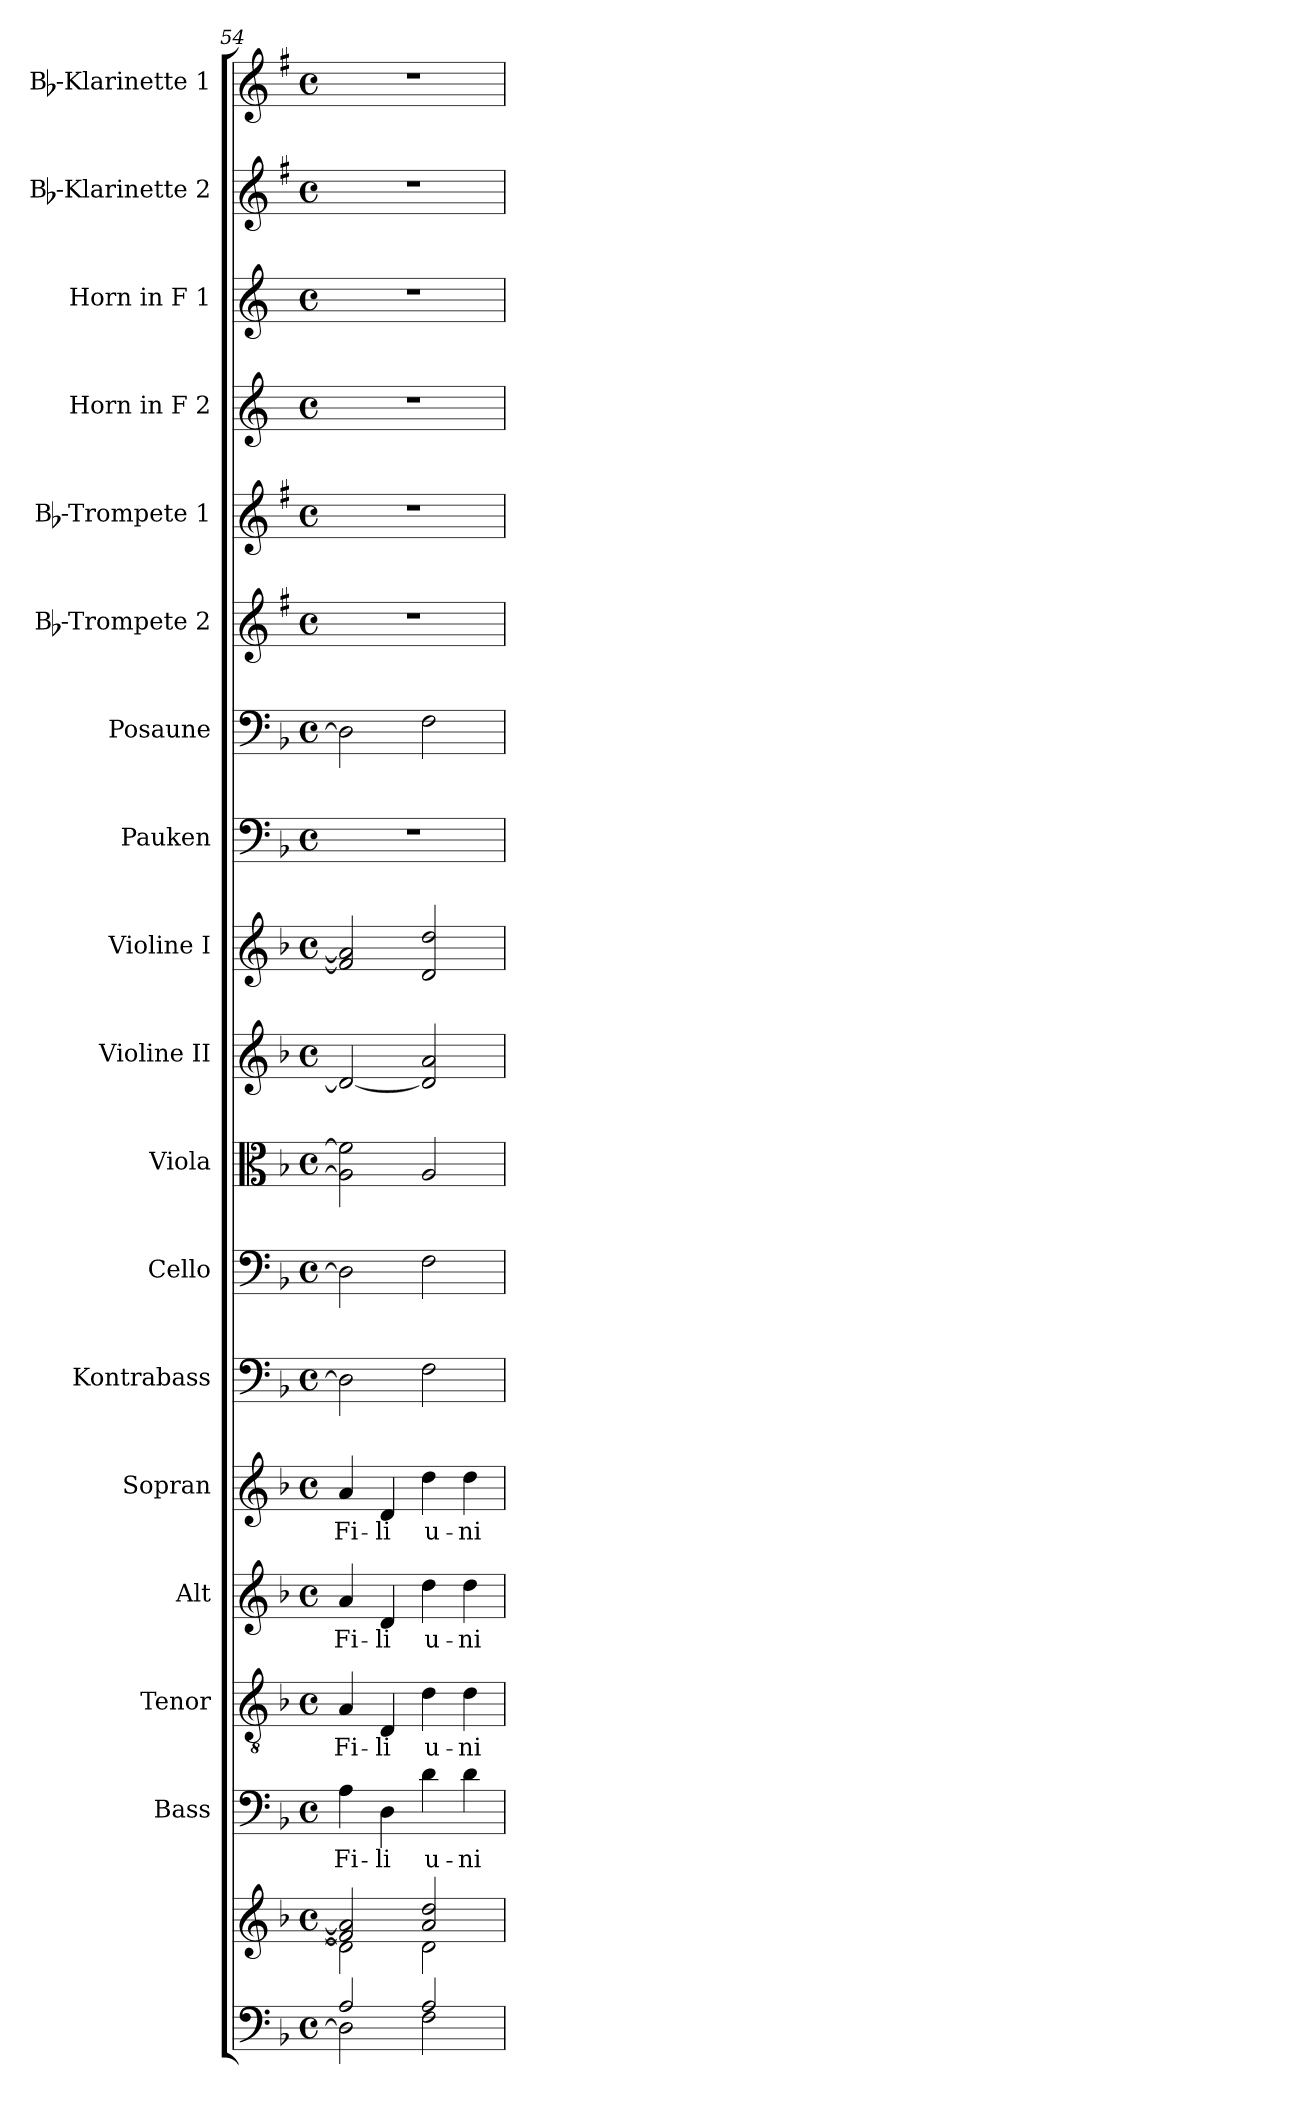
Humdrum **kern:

**kern	**kern	**kern	**text	**kern	**text	**kern	**text	**kern	**text	**kern	**kern	**kern	**kern	**kern	**kern	**kern	**kern	**kern	**kern	**kern	**kern	**kern
*part18	*part18	*part17	*part17	*part16	*part16	*part15	*part15	*part14	*part14	*part13	*part12	*part11	*part10	*part9	*part8	*part7	*part6	*part5	*part4	*part3	*part2	*part1
*staff19	*staff18	*staff17	*staff17	*staff16	*staff16	*staff15	*staff15	*staff14	*staff14	*staff13	*staff12	*staff11	*staff10	*staff9	*staff8	*staff7	*staff6	*staff5	*staff4	*staff3	*staff2	*staff1
*	*	*I"Bass	*	*I"Tenor	*	*I"Alt	*	*I"Sopran	*	*I"Kontrabass	*I"Cello	*I"Viola	*I"Violine II	*I"Violine I	*I"Pauken	*I"Posaune	*I"Bb-Trompete 2	*I"Bb-Trompete 1	*I"Horn in F 2	*I"Horn in F 1	*I"Bb-Klarinette 2	*I"Bb-Klarinette 1
*	*	*I'B.	*	*I'T.	*	*I'A.	*	*I'S.	*	*I'Kb.	*	*I'Vla.	*I'Vl. II	*I'Vl. I	*I'Pk.	*I'Pos.	*I'Bb Trp. 2	*I'Bb Trp. 1	*	*	*I'Bb Kl. 2	*I'Bb Kl. 1
*clefF4	*clefG2	*clefF4	*	*clefGv2	*	*clefG2	*	*clefG2	*	*clefF4	*clefF4	*clefC3	*clefG2	*clefG2	*clefF4	*clefF4	*clefG2	*clefG2	*clefG2	*clefG2	*clefG2	*clefG2
*	*	*	*	*	*	*	*	*	*	*ITrd7c12	*	*	*	*	*	*	*ITrd1c2	*ITrd1c2	*ITrd4c7	*ITrd4c7	*ITrd1c2	*ITrd1c2
*k[b-]	*k[b-]	*k[b-]	*	*k[b-]	*	*k[b-]	*	*k[b-]	*	*k[b-]	*k[b-]	*k[b-]	*k[b-]	*k[b-]	*k[b-]	*k[b-]	*k[b-]	*k[b-]	*k[b-]	*k[b-]	*k[b-]	*k[b-]
*F:	*F:	*F:	*	*F:	*	*F:	*	*F:	*	*F:	*F:	*F:	*F:	*F:	*F:	*F:	*F:	*F:	*F:	*F:	*F:	*F:
*M4/4	*M4/4	*M4/4	*	*M4/4	*	*M4/4	*	*M4/4	*	*M4/4	*M4/4	*M4/4	*M4/4	*M4/4	*M4/4	*M4/4	*M4/4	*M4/4	*M4/4	*M4/4	*M4/4	*M4/4
*met(c)	*met(c)	*met(c)	*	*met(c)	*	*met(c)	*	*met(c)	*	*met(c)	*met(c)	*met(c)	*met(c)	*met(c)	*met(c)	*met(c)	*met(c)	*met(c)	*met(c)	*met(c)	*met(c)	*met(c)
=54	=54	=54	=54	=54	=54	=54	=54	=54	=54	=54	=54	=54	=54	=54	=54	=54	=54	=54	=54	=54	=54	=54
*^	*^	*	*	*	*	*	*	*	*	*	*	*	*	*	*	*	*	*	*	*	*	*
!	!	!	!	!	!LO:LY:b	!	!LO:LY:b	!	!LO:LY:b	!	!LO:LY:b	!	!	!	!	!	!	!	!	!	!	!	!	!
2A/	2D\]	2f/] 2a/]	2d\]	4A\	Fi-	4A/	Fi-	4a/	Fi-	4a/	Fi-	2DD\]	2D\]	2A\] 2f\]	2d/_	2f/] 2a/]	1r	2D\]	1r	1r	1r	1r	1r	1r
!	!	!	!	!	!LO:LY:b	!	!LO:LY:b	!	!LO:LY:b	!	!LO:LY:b	!	!	!	!	!	!	!	!	!	!	!	!	!
.	.	.	.	4D\	-li	4D/	-li	4d/	-li	4d/	-li	.	.	.	.	.	.	.	.	.	.	.	.	.
!	!	!	!	!	!LO:LY:b	!	!LO:LY:b	!	!LO:LY:b	!	!LO:LY:b	!	!	!	!	!	!	!	!	!	!	!	!	!
2A/	2F\	2a/ 2dd/	2d\	4d\	u-	4d\	u-	4dd\	u-	4dd\	u-	2FF\	2F\	2A/	2d/] 2a/	2d/ 2dd/	.	2F\	.	.	.	.	.	.
!	!	!	!	!	!LO:LY:b	!	!LO:LY:b	!	!LO:LY:b	!	!LO:LY:b	!	!	!	!	!	!	!	!	!	!	!	!	!
.	.	.	.	4d\	-ni-	4d\	-ni-	4dd\	-ni-	4dd\	-ni-	.	.	.	.	.	.	.	.	.	.	.	.	.
*v	*v	*	*	*	*	*	*	*	*	*	*	*	*	*	*	*	*	*	*	*	*	*	*	*
*	*v	*v	*	*	*	*	*	*	*	*	*	*	*	*	*	*	*	*	*	*	*	*	*
=	=	=	=	=	=	=	=	=	=	=	=	=	=	=	=	=	=	=	=	=	=	=
*-	*-	*-	*-	*-	*-	*-	*-	*-	*-	*-	*-	*-	*-	*-	*-	*-	*-	*-	*-	*-	*-	*-
